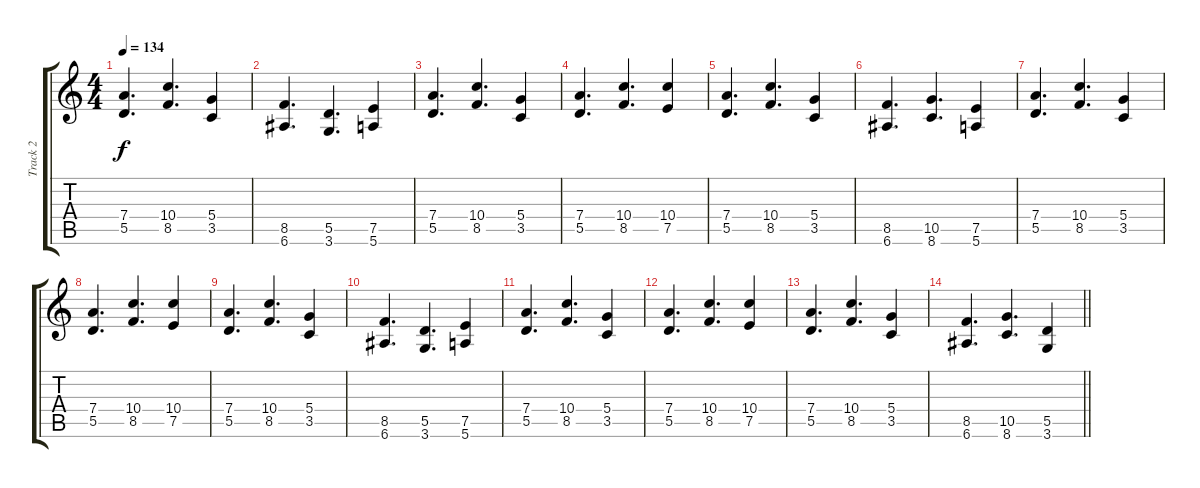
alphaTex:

\track ("Track 2" "Track 2") {instrument distortionguitar}
\staff {score tabs}
\tuning (E4 B3 G3 D3 A2 E2) {hide}
\ts (4 4)
\tempo 134
\clef g2
\ks c
(7.4 5.5).4{d dy f} (10.4 8.5).4{d} (5.4 3.5).4 |
(8.5 6.6).4{d} (5.5 3.6).4{d} (7.5 5.6).4 |
(7.4 5.5).4{d} (10.4 8.5).4{d} (5.4 3.5).4 |
(7.4 5.5).4{d} (10.4 8.5).4{d} (10.4 7.5).4 |
(7.4 5.5).4{d} (10.4 8.5).4{d} (5.4 3.5).4 |
(8.5 6.6).4{d} (10.5 8.6).4{d} (7.5 5.6).4 |
(7.4 5.5).4{d} (10.4 8.5).4{d} (5.4 3.5).4 |
(7.4 5.5).4{d} (10.4 8.5).4{d} (10.4 7.5).4 |
(7.4 5.5).4{d} (10.4 8.5).4{d} (5.4 3.5).4 |
(8.5 6.6).4{d} (5.5 3.6).4{d} (7.5 5.6).4 |
(7.4 5.5).4{d} (10.4 8.5).4{d} (5.4 3.5).4 |
(7.4 5.5).4{d} (10.4 8.5).4{d} (10.4 7.5).4 |
(7.4 5.5).4{d} (10.4 8.5).4{d} (5.4 3.5).4 |
\barLineRight lightlight
(8.5 6.6).4{d} (10.5 8.6).4{d} (5.5 3.6).4
